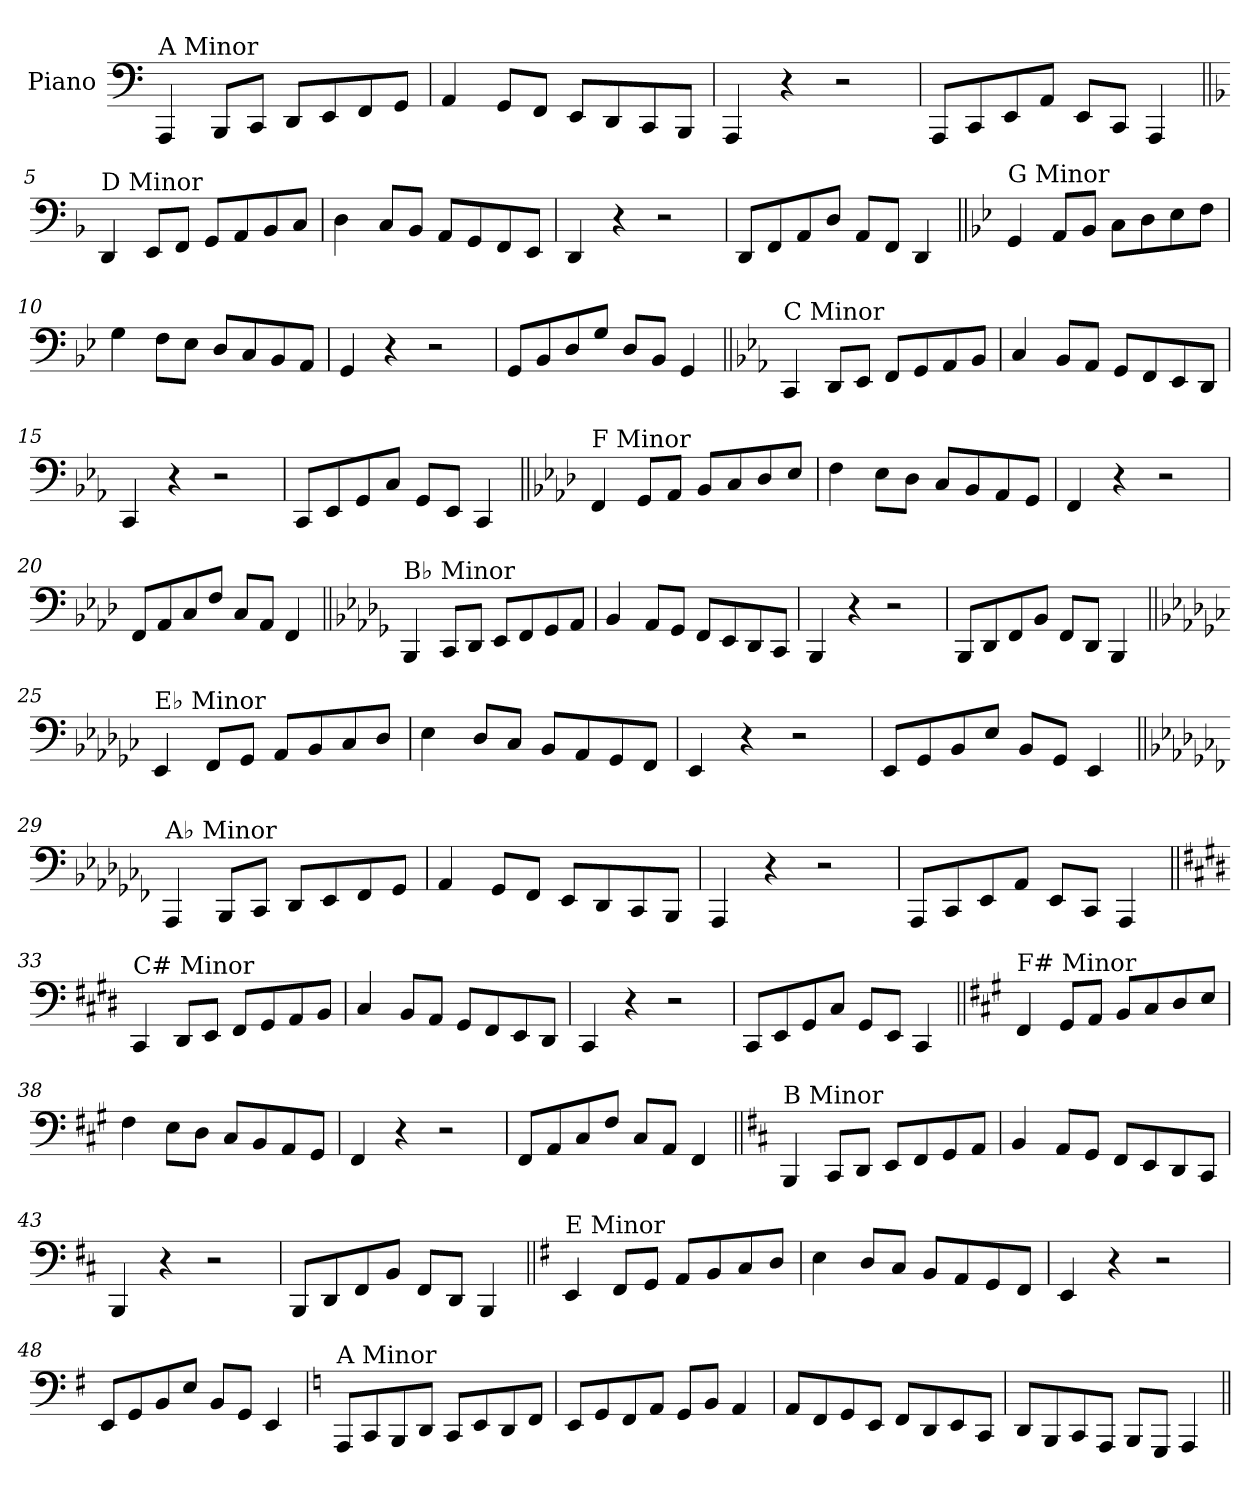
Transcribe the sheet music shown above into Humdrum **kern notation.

**kern
*part1
*staff1
*I"Piano
*I'Pno.
*clefF4
*k[]
=1
!LO:TX:a:t=A Minor
4AAA/
8BBB/L
8CC/J
8DD/L
8EE/
8FF/
8GG/J
=2
4AA/
8GG/L
8FF/J
8EE/L
8DD/
8CC/
8BBB/J
=3
4AAA/
4r
2r
=4
8AAA/L
8CC/
8EE/
8AA/J
8EE/L
8CC/J
4AAA/
!!LO:LB:g=z
=5||
*k[b-]
!LO:TX:a:t=D Minor
4DD/
8EE/L
8FF/J
8GG/L
8AA/
8BB-/
8C/J
=6
4D\
8C/L
8BB-/J
8AA/L
8GG/
8FF/
8EE/J
=7
4DD/
4r
2r
=8
8DD/L
8FF/
8AA/
8D/J
8AA/L
8FF/J
4DD/
!!LO:LB:g=z
=9||
*k[b-e-]
!LO:TX:a:t=G Minor
4GG/
8AA/L
8BB-/J
8C\L
8D\
8E-\
8F\J
=10
4G\
8F\L
8E-\J
8D/L
8C/
8BB-/
8AA/J
=11
4GG/
4r
2r
=12
8GG/L
8BB-/
8D/
8G/J
8D/L
8BB-/J
4GG/
!!LO:LB:g=z
=13||
*k[b-e-a-]
!LO:TX:a:t=C Minor
4CC/
8DD/L
8EE-/J
8FF/L
8GG/
8AA-/
8BB-/J
=14
4C/
8BB-/L
8AA-/J
8GG/L
8FF/
8EE-/
8DD/J
=15
4CC/
4r
2r
=16
8CC/L
8EE-/
8GG/
8C/J
8GG/L
8EE-/J
4CC/
!!LO:LB:g=z
=17||
*k[b-e-a-d-]
!LO:TX:a:t=F Minor
4FF/
8GG/L
8AA-/J
8BB-/L
8C/
8D-/
8E-/J
=18
4F\
8E-\L
8D-\J
8C/L
8BB-/
8AA-/
8GG/J
=19
4FF/
4r
2r
=20
8FF/L
8AA-/
8C/
8F/J
8C/L
8AA-/J
4FF/
!!LO:LB:g=z
=21||
*k[b-e-a-d-g-]
!LO:TX:a:t=B♭ Minor
4BBB-/
8CC/L
8DD-/J
8EE-/L
8FF/
8GG-/
8AA-/J
=22
4BB-/
8AA-/L
8GG-/J
8FF/L
8EE-/
8DD-/
8CC/J
=23
4BBB-/
4r
2r
=24
8BBB-/L
8DD-/
8FF/
8BB-/J
8FF/L
8DD-/J
4BBB-/
!!LO:LB:g=z
=25||
*k[b-e-a-d-g-c-]
!LO:TX:a:t=E♭ Minor
4EE-/
8FF/L
8GG-/J
8AA-/L
8BB-/
8C-/
8D-/J
=26
4E-\
8D-/L
8C-/J
8BB-/L
8AA-/
8GG-/
8FF/J
=27
4EE-/
4r
2r
=28
8EE-/L
8GG-/
8BB-/
8E-/J
8BB-/L
8GG-/J
4EE-/
!!LO:LB:g=z
=29||
*k[b-e-a-d-g-c-f-]
!LO:TX:a:t=A♭ Minor
4AAA-/
8BBB-/L
8CC-/J
8DD-/L
8EE-/
8FF-/
8GG-/J
=30
4AA-/
8GG-/L
8FF-/J
8EE-/L
8DD-/
8CC-/
8BBB-/J
=31
4AAA-/
4r
2r
=32
8AAA-/L
8CC-/
8EE-/
8AA-/J
8EE-/L
8CC-/J
4AAA-/
!!LO:LB:g=z
=33||
*k[f#c#g#d#]
!LO:TX:a:t=C# Minor
4CC#/
8DD#/L
8EE/J
8FF#/L
8GG#/
8AA/
8BB/J
=34
4C#/
8BB/L
8AA/J
8GG#/L
8FF#/
8EE/
8DD#/J
=35
4CC#/
4r
2r
=36
8CC#/L
8EE/
8GG#/
8C#/J
8GG#/L
8EE/J
4CC#/
!!LO:LB:g=z
=37||
*k[f#c#g#]
!LO:TX:a:t=F# Minor
4FF#/
8GG#/L
8AA/J
8BB/L
8C#/
8D/
8E/J
=38
4F#\
8E\L
8D\J
8C#/L
8BB/
8AA/
8GG#/J
=39
4FF#/
4r
2r
=40
8FF#/L
8AA/
8C#/
8F#/J
8C#/L
8AA/J
4FF#/
!!LO:LB:g=z
=41||
*k[f#c#]
!LO:TX:a:t=B Minor
4BBB/
8CC#/L
8DD/J
8EE/L
8FF#/
8GG/
8AA/J
=42
4BB/
8AA/L
8GG/J
8FF#/L
8EE/
8DD/
8CC#/J
=43
4BBB/
4r
2r
=44
8BBB/L
8DD/
8FF#/
8BB/J
8FF#/L
8DD/J
4BBB/
!!LO:LB:g=z
=45||
*k[f#]
!LO:TX:a:t=E Minor
4EE/
8FF#/L
8GG/J
8AA/L
8BB/
8C/
8D/J
=46
4E\
8D/L
8C/J
8BB/L
8AA/
8GG/
8FF#/J
=47
4EE/
4r
2r
=48
8EE/L
8GG/
8BB/
8E/J
8BB/L
8GG/J
4EE/
!!LO:PB:g=z
=49
*k[]
!LO:TX:a:t=A Minor
8AAA/L
8CC/
8BBB/
8DD/J
8CC/L
8EE/
8DD/
8FF/J
=50
8EE/L
8GG/
8FF/
8AA/J
8GG/L
8BB/J
4AA/
=51
8AA/L
8FF/
8GG/
8EE/J
8FF/L
8DD/
8EE/
8CC/J
=52
8DD/L
8BBB/
8CC/
8AAA/J
8BBB/L
8GGG/J
4AAA/
=||
*-
